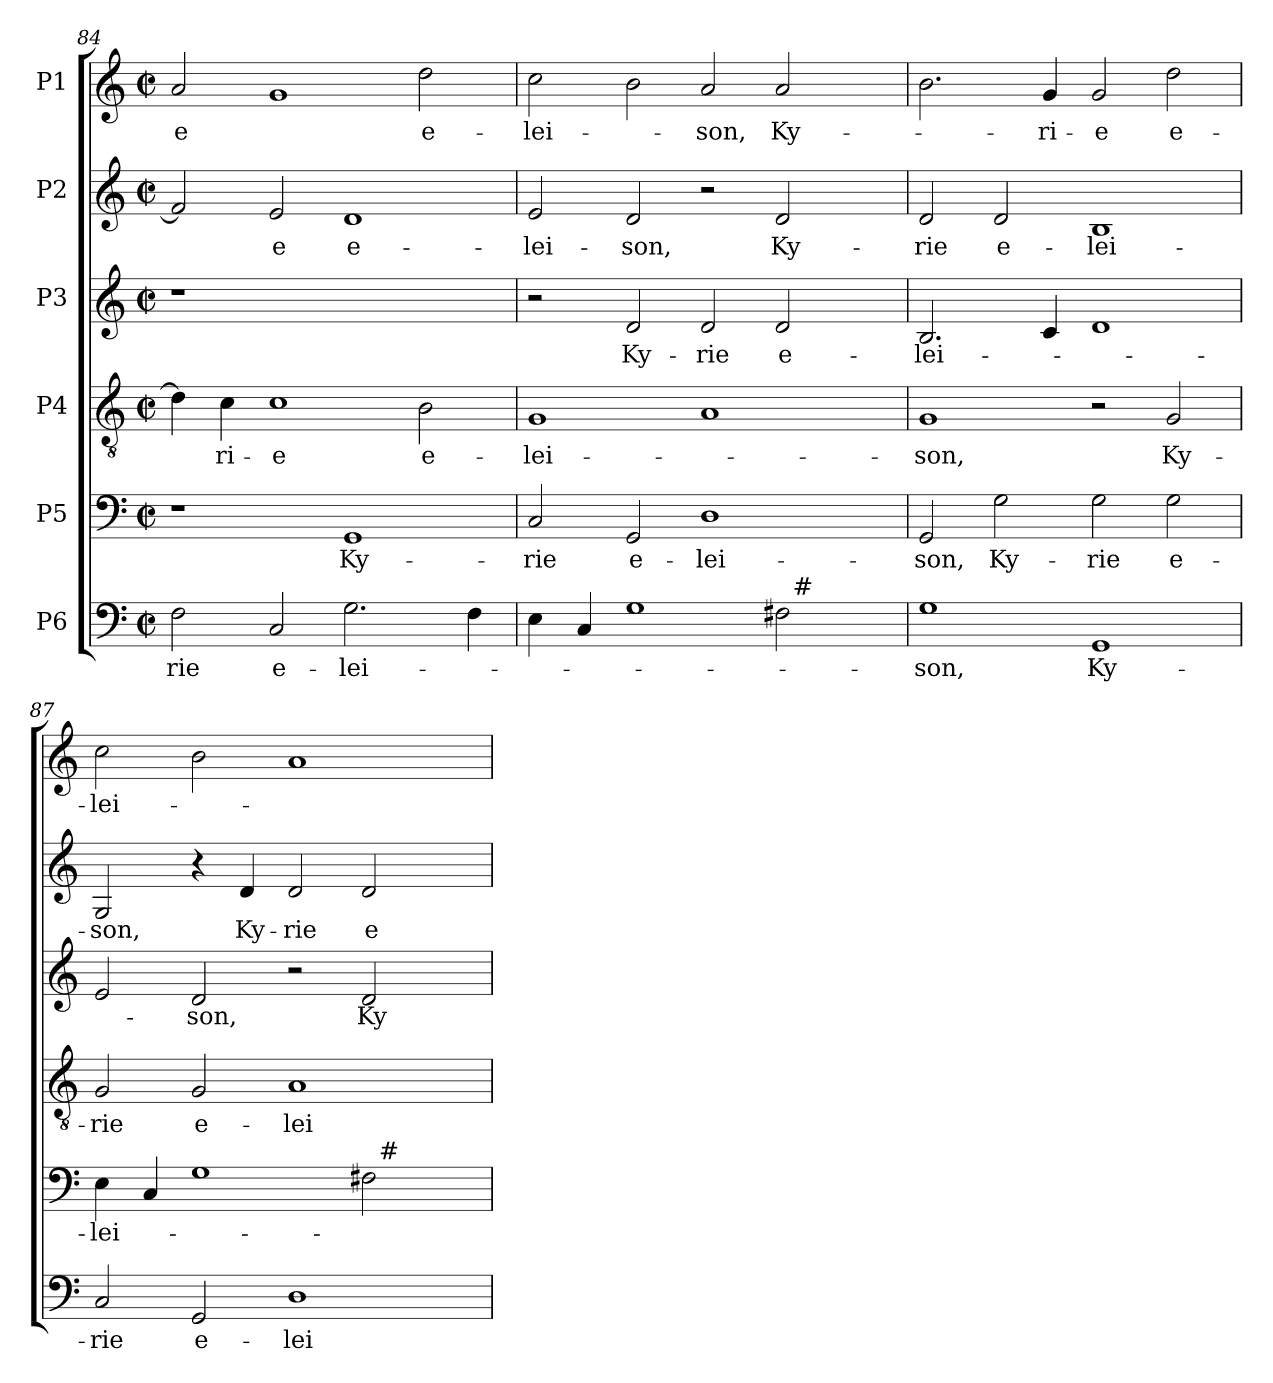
**kern	**text	**kern	**text	**kern	**text	**kern	**text	**kern	**text	**kern	**text
*part6	*part6	*part5	*part5	*part4	*part4	*part3	*part3	*part2	*part2	*part1	*part1
*staff6	*staff6	*staff5	*staff5	*staff4	*staff4	*staff3	*staff3	*staff2	*staff2	*staff1	*staff1
*I"P6	*	*I"P5	*	*I"P4	*	*I"P3	*	*I"P2	*	*I"P1	*
*clefF4	*	*clefF4	*	*clefGv2	*	*clefG2	*	*clefG2	*	*clefG2	*
*	*	*	*	*ITrd7c12	*	*	*	*	*	*	*
*k[]	*	*k[]	*	*k[]	*	*k[]	*	*k[]	*	*k[]	*
*C:	*	*C:	*	*C:	*	*C:	*	*C:	*	*C:	*
*M2/2	*	*M2/2	*	*M2/2	*	*M2/2	*	*M2/2	*	*M2/2	*
*met(c|)	*	*met(c|)	*	*met(c|)	*	*met(c|)	*	*met(c|)	*	*met(c|)	*
=84	=84	=84	=84	=84	=84	=84	=84	=84	=84	=84	=84
!	!LO:LY:b:color=#000000	!	!	!	!	!LO:N:vis=1	!	!	!	!	!
!	!	!	!	!	!	!	!	!	!	!	!LO:LY:b:color=#000000
2Fi\	-rie	1r	.	4Di\]	.	1r	.	2fi/]	.	2ai/	-e
!	!	!	!	!	!LO:LY:b:color=#000000	!	!	!	!	!	!
.	.	.	.	4Ci\	-ri-	.	.	.	.	.	.
!	!LO:LY:b:color=#000000	!	!	!	!	!	!	!	!	!	!
!	!	!	!	!	!LO:LY:b:color=#000000	!	!	!	!	!	!
!	!	!	!	!	!	!	!	!	!LO:LY:b:color=#000000	!	!
2Ci/	e-	.	.	1Ci	-e	.	.	2ei/	-e	1gi	.
!	!LO:LY:b:color=#000000	!	!	!	!	!	!	!	!	!	!
!	!	!	!LO:LY:b:color=#000000	!	!	!	!	!	!	!	!
!	!	!	!	!	!	!	!	!	!LO:LY:b:color=#000000	!	!
2.Gi\	-lei-	1GGi	Ky-	.	.	1ryy	.	1di	e-	.	.
!	!	!	!	!	!LO:LY:b:color=#000000	!	!	!	!	!	!
!	!	!	!	!	!	!	!	!	!	!	!LO:LY:b:color=#000000
.	.	.	.	2BBi\	e-	.	.	.	.	2ddi\	e-
4Fi\	.	.	.	.	.	.	.	.	.	.	.
!!LO:PB:g=z
=85	=85	=85	=85	=85	=85	=85	=85	=85	=85	=85	=85
!	!	!	!LO:LY:b:color=#000000	!	!	!	!	!	!	!	!
!	!	!	!	!	!LO:LY:b:color=#000000	!	!	!	!	!	!
!	!	!	!	!	!	!	!	!	!LO:LY:b:color=#000000	!	!
!	!	!	!	!	!	!	!	!	!	!	!LO:LY:b:color=#000000
*^	*	*	*	*	*	*	*	*	*	*	*
4Ei\	1ryy	.	2Ci/	-rie	1GGi	-lei-	2r	.	2ei/	-lei-	2cci\	-lei-
4Ci/	.	.	.	.	.	.	.	.	.	.	.	.
!	!	!	!	!LO:LY:b:color=#000000	!	!	!	!	!	!	!	!
!	!	!	!	!	!	!	!	!LO:LY:b:color=#000000	!	!	!	!
!	!	!	!	!	!	!	!	!	!	!LO:LY:b:color=#000000	!	!
1Gi	.	.	2GGi/	e-	.	.	2di/	Ky-	2di/	-son,	2bi\	.
!	!	!	!	!LO:LY:b:color=#000000	!	!	!	!	!	!	!	!
!	!	!	!	!	!	!	!	!LO:LY:b:color=#000000	!	!	!	!
!	!	!	!	!	!	!	!	!	!	!	!	!LO:LY:b:color=#000000
.	2ryy	.	1Di	-lei-	1AAi	.	2di/	-rie	2r	.	2ai/	-son,
!	!	!	!	!	!	!	!	!LO:LY:b:color=#000000	!	!	!	!
!	!	!	!	!	!	!	!	!	!	!LO:LY:b:color=#000000	!	!
!	!	!	!	!	!	!	!	!	!	!	!	!LO:LY:b:color=#000000
2F#i\	32ryy	.	.	.	.	.	2di/	e-	2di/	Ky-	2ai/	Ky-
.	256ryy	.	.	.	.	.	.	.	.	.	.	.
!	!LO:TX:a:t=#	!	!	!	!	!	!	!	!	!	!	!
.	4ryy	.	.	.	.	.	.	.	.	.	.	.
.	8ryy	.	.	.	.	.	.	.	.	.	.	.
.	16ryy	.	.	.	.	.	.	.	.	.	.	.
.	64..ryy	.	.	.	.	.	.	.	.	.	.	.
*v	*v	*	*	*	*	*	*	*	*	*	*	*
=86	=86	=86	=86	=86	=86	=86	=86	=86	=86	=86	=86
*^	*	*	*	*	*	*	*	*	*	*	*
!	!	!LO:LY:b:color=#000000	!	!	!	!	!	!	!	!	!	!
*v	*v	*	*	*	*	*	*	*	*	*	*	*
*^	*	*	*	*	*	*	*	*	*	*	*
!	!	!	!	!LO:LY:b:color=#000000	!	!	!	!	!	!	!	!
*v	*v	*	*	*	*	*	*	*	*	*	*	*
*^	*	*	*	*	*	*	*	*	*	*	*
!	!	!	!	!	!	!LO:LY:b:color=#000000	!	!	!	!	!	!
*v	*v	*	*	*	*	*	*	*	*	*	*	*
*^	*	*	*	*	*	*	*	*	*	*	*
!	!	!	!	!	!	!	!	!LO:LY:b:color=#000000	!	!	!	!
*v	*v	*	*	*	*	*	*	*	*	*	*	*
*^	*	*	*	*	*	*	*	*	*	*	*
!	!	!	!	!	!	!	!	!	!	!LO:LY:b:color=#000000	!	!
*v	*v	*	*	*	*	*	*	*	*	*	*	*
1Gi	-son,	2GGi/	-son,	1GGi	-son,	2.Bi/	-lei-	2di/	-rie	2.bi\	.
!	!	!	!LO:LY:b:color=#000000	!	!	!	!	!	!	!	!
!	!	!	!	!	!	!	!	!	!LO:LY:b:color=#000000	!	!
.	.	2Gi\	Ky-	.	.	.	.	2di/	e-	.	.
!	!	!	!	!	!	!	!	!	!	!	!LO:LY:b:color=#000000
.	.	.	.	.	.	4ci/	.	.	.	4gi/	-ri-
!	!LO:LY:b:color=#000000	!	!	!	!	!	!	!	!	!	!
!	!	!	!LO:LY:b:color=#000000	!	!	!	!	!	!	!	!
!	!	!	!	!	!	!	!	!	!LO:LY:b:color=#000000	!	!
!	!	!	!	!	!	!	!	!	!	!	!LO:LY:b:color=#000000
1GGi	Ky-	2Gi\	-rie	2r	.	1di	.	1Bi	-lei-	2gi/	-e
!	!	!	!LO:LY:b:color=#000000	!	!	!	!	!	!	!	!
!	!	!	!	!	!LO:LY:b:color=#000000	!	!	!	!	!	!
!	!	!	!	!	!	!	!	!	!	!	!LO:LY:b:color=#000000
.	.	2Gi\	e-	2GGi/	Ky-	.	.	.	.	2ddi\	e-
=87	=87	=87	=87	=87	=87	=87	=87	=87	=87	=87	=87
!	!LO:LY:b:color=#000000	!	!	!	!	!	!	!	!	!	!
!	!	!	!LO:LY:b:color=#000000	!	!	!	!	!	!	!	!
!	!	!	!	!	!LO:LY:b:color=#000000	!	!	!	!	!	!
!	!	!	!	!	!	!	!	!	!LO:LY:b:color=#000000	!	!
!	!	!	!	!	!	!	!	!	!	!	!LO:LY:b:color=#000000
*	*	*^	*	*	*	*	*	*	*	*	*
2Ci/	-rie	4Ei\	1ryy	-lei-	2GGi/	-rie	2ei/	.	2Gi/	-son,	2cci\	-lei-
.	.	4Ci/	.	.	.	.	.	.	.	.	.	.
!	!LO:LY:b:color=#000000	!	!	!	!	!	!	!	!	!	!	!
!	!	!	!	!	!	!LO:LY:b:color=#000000	!	!	!	!	!	!
!	!	!	!	!	!	!	!	!LO:LY:b:color=#000000	!	!	!	!
2GGi/	e-	1Gi	.	.	2GGi/	e-	2di/	-son,	4r	.	2bi\	.
!	!	!	!	!	!	!	!	!	!	!LO:LY:b:color=#000000	!	!
.	.	.	.	.	.	.	.	.	4di/	Ky-	.	.
!	!LO:LY:b:color=#000000	!	!	!	!	!	!	!	!	!	!	!
!	!	!	!	!	!	!LO:LY:b:color=#000000	!	!	!	!	!	!
!	!	!	!	!	!	!	!	!	!	!LO:LY:b:color=#000000	!	!
1Di	-lei-	.	2ryy	.	1AAi	-lei-	2r	.	2di/	-rie	1ai	.
!	!	!	!	!	!	!	!	!LO:LY:b:color=#000000	!	!	!	!
!	!	!	!	!	!	!	!	!	!	!LO:LY:b:color=#000000	!	!
.	.	2F#i\	32ryy	.	.	.	2di/	Ky-	2di/	e-	.	.
.	.	.	256ryy	.	.	.	.	.	.	.	.	.
!	!	!	!LO:TX:a:t=#	!	!	!	!	!	!	!	!	!
.	.	.	4ryy	.	.	.	.	.	.	.	.	.
.	.	.	8ryy	.	.	.	.	.	.	.	.	.
.	.	.	16ryy	.	.	.	.	.	.	.	.	.
.	.	.	64..ryy	.	.	.	.	.	.	.	.	.
*	*	*v	*v	*	*	*	*	*	*	*	*	*
=	=	=	=	=	=	=	=	=	=	=	=
*-	*-	*-	*-	*-	*-	*-	*-	*-	*-	*-	*-
